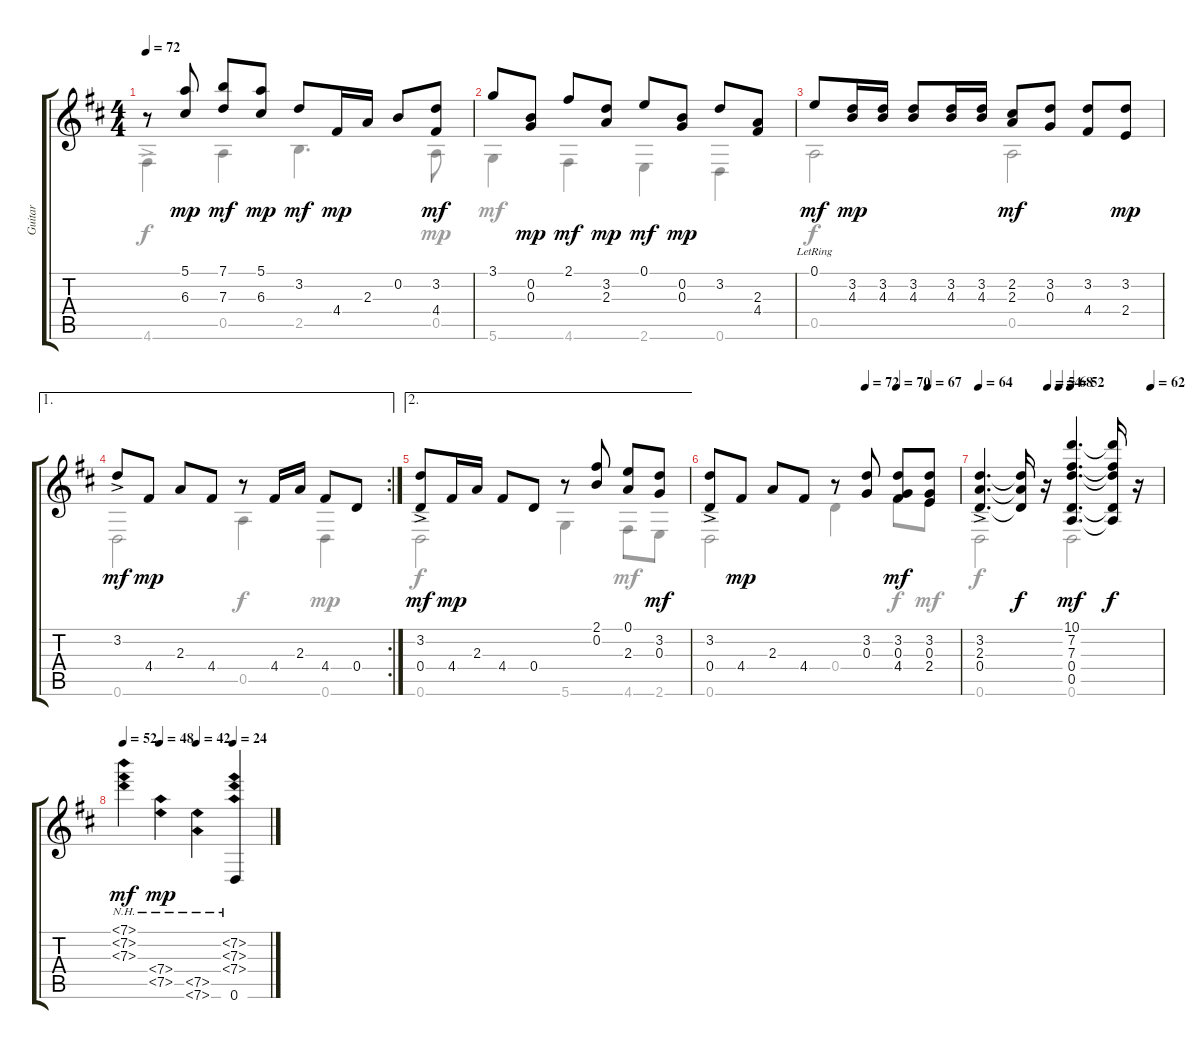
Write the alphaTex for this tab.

\track ("Guitar" "Guitar") {instrument acousticguitarnylon}
\staff {score tabs}
\tuning (E4 B3 G3 D3 A2 D2) {hide}
\voice
\ts (4 4)
\tempo 72
\clef g2
\ks d
r.8{dy mp} (5.1 6.3).8 (7.1 7.3).8{dy mf} (5.1 6.3).8{dy mp} 3.2.8{dy mf} 4.4.16{dy mp} 2.3.16 0.2.8 (3.2 4.4).8{dy mf} |
3.1.8 (0.2 0.3).8{dy mp} 2.1.8{dy mf} (3.2 2.3).8{dy mp} 0.1.8{dy mf} (0.2 0.3).8{dy mp} 3.2.8 (2.3 4.4).8 |
0.1{lr}.8{dy mf} (3.2 4.3).16{dy mp volume 12} (3.2 4.3).16{volume 12} (3.2 4.3).8{volume 13} (3.2 4.3).16{volume 14} (3.2 4.3).16{volume 14} (2.2 2.3).8{dy mf volume 14} (3.2 0.3).8{volume 13} (3.2 4.4).8{volume 12} (3.2 2.4).8{dy mp volume 12} |
\ae 1
\rc 2
3.2{ac}.8{dy mf volume 11} 4.4.8{dy mp} 2.3.8 4.4.8 r.8 4.4.16 2.3.16 4.4.8 0.4.8 |
\ae 2
(3.2{ac} 0.4).8{dy mf volume 11} 4.4.16{dy mp} 2.3.16 4.4.8 0.4.8 r.8 (2.1 0.2).8 (0.1 2.3).8 (3.2 0.3).8{dy mf} |
\tempo (72 0.625)
\tempo (70 0.75)
\tempo (67 0.875)
(3.2{ac} 0.4).8 4.4.8{dy mp} 2.3.8 4.4.8 r.8 (3.2 0.3).8 (3.2 0.3 4.4).8{dy mf} (3.2 0.3 2.4).8 |
\tempo 64
\tempo (54 0.375)
\tempo (68 0.4375)
\tempo (52 0.5)
\tempo (62 0.9375)
(3.2{ac} 2.3 0.4).4{d} (3.2{t} 2.3{t} 0.4{t}).16{dy f} r.16 (10.1 7.2 7.3 0.4 0.5).4{d dy mf} (10.1{t} 7.2{t} 7.3{t} 0.4{t} 0.5{t}).16{dy f} r.16 |
\tempo 52
\tempo (48 0.25)
\tempo (42 0.5)
\tempo (24 0.75)
(7.1{nh} 7.2{nh} 7.3{nh}).4{dy mf} (7.4{nh} 7.5{nh}).4{dy mp} (7.5{nh} 7.6{nh}).4 (7.2{nh} 7.3{nh} 7.4{nh} 0.6).4
\voice
\clef g2
\ottava regular
\simile none
\ks d
4.6{ac}.4{dy f} 0.5.4{dy mf} 2.5.4{d} 0.5.8{dy mp} |
5.6.4{dy mf} 4.6.4 2.6.4 0.6.4 |
0.5.2{dy f} 0.5.2 |
0.6.2{dy mf} 0.5.4{dy f} 0.6.4{dy mp} |
0.6.2{dy f} 5.6.4 4.6.8{dy mf} 2.6.8 |
0.6.2 0.4.4 4.4.8{dy f} 2.4.8{dy mf} |
0.6.2{dy f} 0.6.2 |
